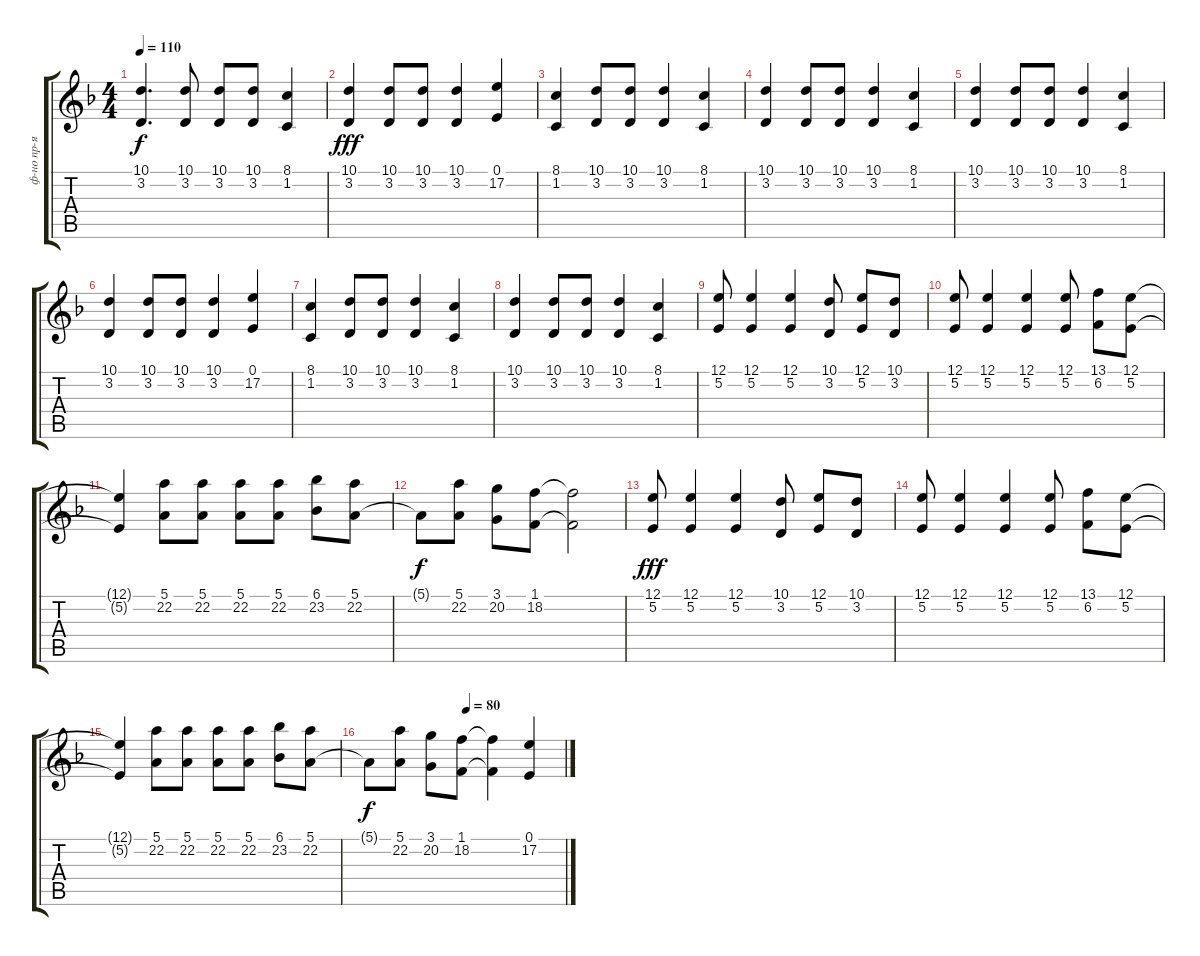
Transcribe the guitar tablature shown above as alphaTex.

\track ("ф-но пр-я р" "ф-но пр-я ") {instrument acousticgrandpiano}
\staff {score tabs}
\tuning (E4 B3 G3 D3 A2 E2) {hide}
\ts (4 4)
\tempo 110
\clef g2
\ks f
(10.1 3.2).4{d dy f} (10.1 3.2).8 (10.1 3.2).8 (10.1 3.2).8 (8.1 1.2).4 |
(10.1 3.2).4{dy fff} (10.1 3.2).8 (10.1 3.2).8 (10.1 3.2).4 (0.1 17.2).4 |
(8.1 1.2).4 (10.1 3.2).8 (10.1 3.2).8 (10.1 3.2).4 (8.1 1.2).4 |
(10.1 3.2).4 (10.1 3.2).8 (10.1 3.2).8 (10.1 3.2).4 (8.1 1.2).4 |
(10.1 3.2).4 (10.1 3.2).8 (10.1 3.2).8 (10.1 3.2).4 (8.1 1.2).4 |
(10.1 3.2).4 (10.1 3.2).8 (10.1 3.2).8 (10.1 3.2).4 (0.1 17.2).4 |
(8.1 1.2).4 (10.1 3.2).8 (10.1 3.2).8 (10.1 3.2).4 (8.1 1.2).4 |
(10.1 3.2).4 (10.1 3.2).8 (10.1 3.2).8 (10.1 3.2).4 (8.1 1.2).4 |
(12.1 5.2).8 (12.1 5.2).4 (12.1 5.2).4 (10.1 3.2).8 (12.1 5.2).8 (10.1 3.2).8 |
(12.1 5.2).8 (12.1 5.2).4 (12.1 5.2).4 (12.1 5.2).8 (13.1 6.2).8 (12.1 5.2).8 |
(12.1{t} 5.2{t}).4 (5.1 22.2).8 (5.1 22.2).8 (5.1 22.2).8 (5.1 22.2).8 (6.1 23.2).8 (5.1 22.2).8 |
5.1{t}.8{dy f} (5.1 22.2).8 (3.1 20.2).8 (1.1 18.2).8 (1.1{t} 18.2{t}).2 |
(12.1 5.2).8{dy fff} (12.1 5.2).4 (12.1 5.2).4 (10.1 3.2).8 (12.1 5.2).8 (10.1 3.2).8 |
(12.1 5.2).8 (12.1 5.2).4 (12.1 5.2).4 (12.1 5.2).8 (13.1 6.2).8 (12.1 5.2).8 |
(12.1{t} 5.2{t}).4 (5.1 22.2).8 (5.1 22.2).8 (5.1 22.2).8 (5.1 22.2).8 (6.1 23.2).8 (5.1 22.2).8 |
\tempo (80 0.5)
5.1{t}.8{dy f} (5.1 22.2).8 (3.1 20.2).8 (1.1 18.2).8 (1.1{t} 18.2{t}).4{volume 7} (0.1 17.2).4
